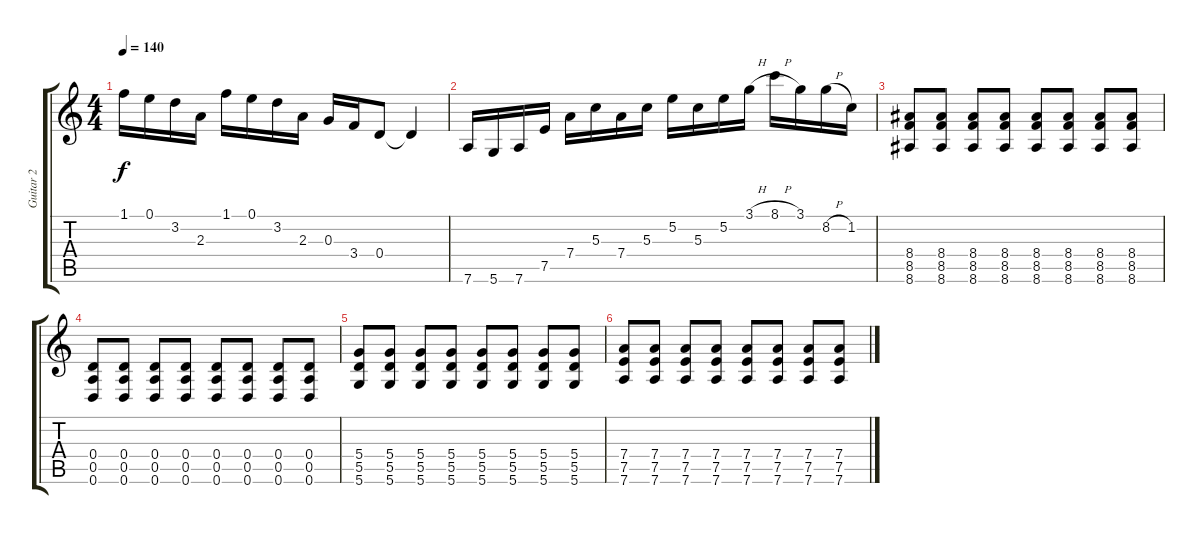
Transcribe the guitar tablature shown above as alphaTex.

\track ("Guitar 2" "Guitar 2") {instrument distortionguitar}
\staff {score tabs}
\tuning (E4 B3 G3 D3 A2 D2) {hide}
\ts (4 4)
\tempo 140
\clef g2
\ks c
1.1.16{dy f} 0.1.16 3.2.16 2.3.16 1.1.16 0.1.16 3.2.16 2.3.16 0.3.16 3.4.16 0.4.8 0.4{t}.4 |
7.6.16 5.6.16 7.6.16 7.5.16 7.4.16 5.3.16 7.4.16 5.3.16 5.2.16 5.3.16 5.2.16 3.1{h}.16 8.1{h}.16 3.1.16 8.2{h}.16 1.2.16 |
(8.4 8.5 8.6).8 (8.4 8.5 8.6).8 (8.4 8.5 8.6).8 (8.4 8.5 8.6).8 (8.4 8.5 8.6).8 (8.4 8.5 8.6).8 (8.4 8.5 8.6).8 (8.4 8.5 8.6).8 |
(0.4 0.5 0.6).8 (0.4 0.5 0.6).8 (0.4 0.5 0.6).8 (0.4 0.5 0.6).8 (0.4 0.5 0.6).8 (0.4 0.5 0.6).8 (0.4 0.5 0.6).8 (0.4 0.5 0.6).8 |
(5.4 5.5 5.6).8 (5.4 5.5 5.6).8 (5.4 5.5 5.6).8 (5.4 5.5 5.6).8 (5.4 5.5 5.6).8 (5.4 5.5 5.6).8 (5.4 5.5 5.6).8 (5.4 5.5 5.6).8 |
(7.4 7.5 7.6).8 (7.4 7.5 7.6).8 (7.4 7.5 7.6).8 (7.4 7.5 7.6).8 (7.4 7.5 7.6).8 (7.4 7.5 7.6).8 (7.4 7.5 7.6).8 (7.4 7.5 7.6).8
